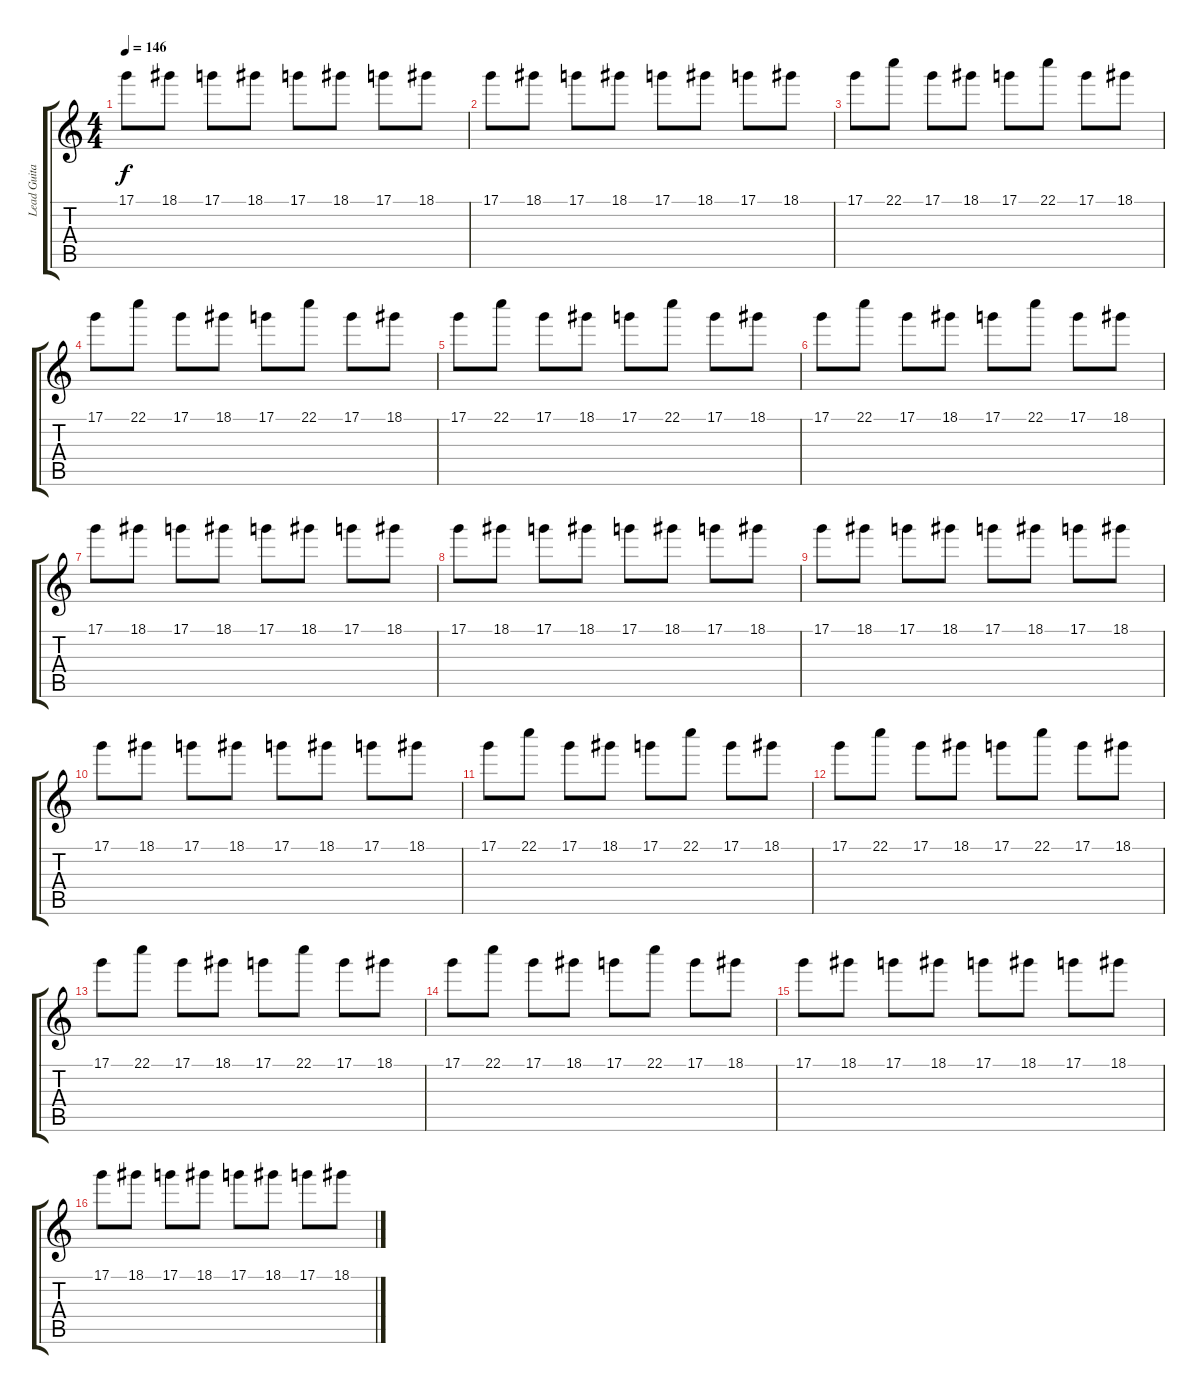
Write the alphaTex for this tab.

\track ("Lead Guitar" "Lead Guita") {instrument distortionguitar}
\staff {score tabs}
\tuning (D4 A3 F3 C3 G2 C2) {hide}
\ts (4 4)
\tempo 146
\clef g2
\ks c
17.1.8{dy f} 18.1.8 17.1.8 18.1.8 17.1.8 18.1.8 17.1.8 18.1.8 |
17.1.8 18.1.8 17.1.8 18.1.8 17.1.8 18.1.8 17.1.8 18.1.8 |
17.1.8 22.1.8 17.1.8 18.1.8 17.1.8 22.1.8 17.1.8 18.1.8 |
17.1.8 22.1.8 17.1.8 18.1.8 17.1.8 22.1.8 17.1.8 18.1.8 |
17.1.8 22.1.8 17.1.8 18.1.8 17.1.8 22.1.8 17.1.8 18.1.8 |
17.1.8 22.1.8 17.1.8 18.1.8 17.1.8 22.1.8 17.1.8 18.1.8 |
17.1.8 18.1.8 17.1.8 18.1.8 17.1.8 18.1.8 17.1.8 18.1.8 |
17.1.8 18.1.8 17.1.8 18.1.8 17.1.8 18.1.8 17.1.8 18.1.8 |
17.1.8 18.1.8 17.1.8 18.1.8 17.1.8 18.1.8 17.1.8 18.1.8 |
17.1.8 18.1.8 17.1.8 18.1.8 17.1.8 18.1.8 17.1.8 18.1.8 |
17.1.8 22.1.8 17.1.8 18.1.8 17.1.8 22.1.8 17.1.8 18.1.8 |
17.1.8 22.1.8 17.1.8 18.1.8 17.1.8 22.1.8 17.1.8 18.1.8 |
17.1.8 22.1.8 17.1.8 18.1.8 17.1.8 22.1.8 17.1.8 18.1.8 |
17.1.8 22.1.8 17.1.8 18.1.8 17.1.8 22.1.8 17.1.8 18.1.8 |
17.1.8 18.1.8 17.1.8 18.1.8 17.1.8 18.1.8 17.1.8 18.1.8 |
17.1.8 18.1.8 17.1.8 18.1.8 17.1.8 18.1.8 17.1.8 18.1.8
